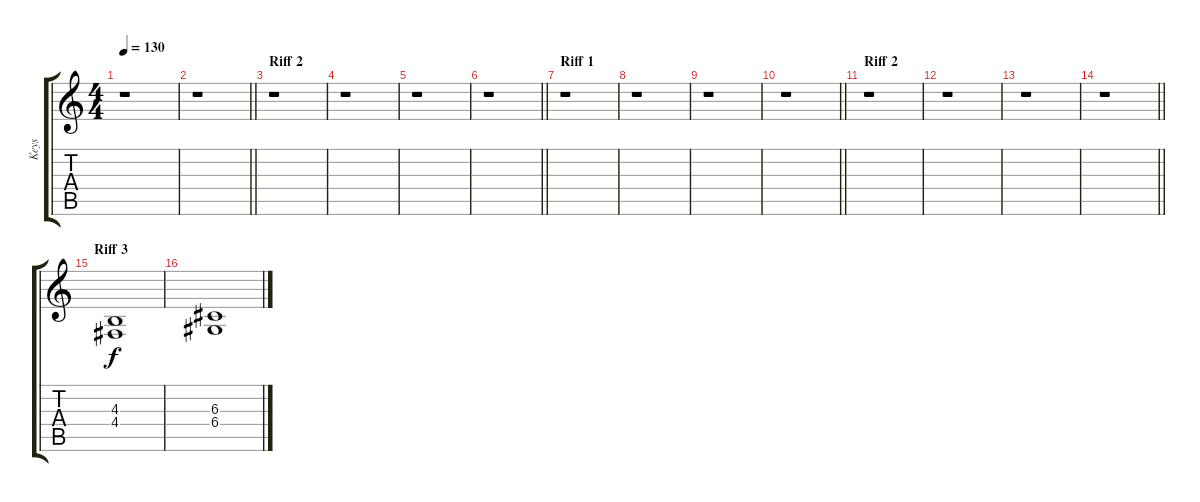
\track ("Keys" "Keys") {instrument churchorgan}
\staff {score tabs}
\tuning (E4 B3 G3 D3 A2 E2) {hide}
\ts (4 4)
\tempo 130
\clef g2
\ks c
r.1{dy f} |
\barLineRight lightlight
r.1 |
\section ("" "Riff 2")
r.1 |
r.1 |
r.1 |
\barLineRight lightlight
r.1 |
\section ("" "Riff 1")
r.1 |
r.1 |
r.1 |
\barLineRight lightlight
r.1 |
\section ("" "Riff 2")
r.1 |
r.1 |
r.1 |
\barLineRight lightlight
r.1 |
\section ("" "Riff 3")
(4.3 4.4).1 |
(6.3 6.4).1
